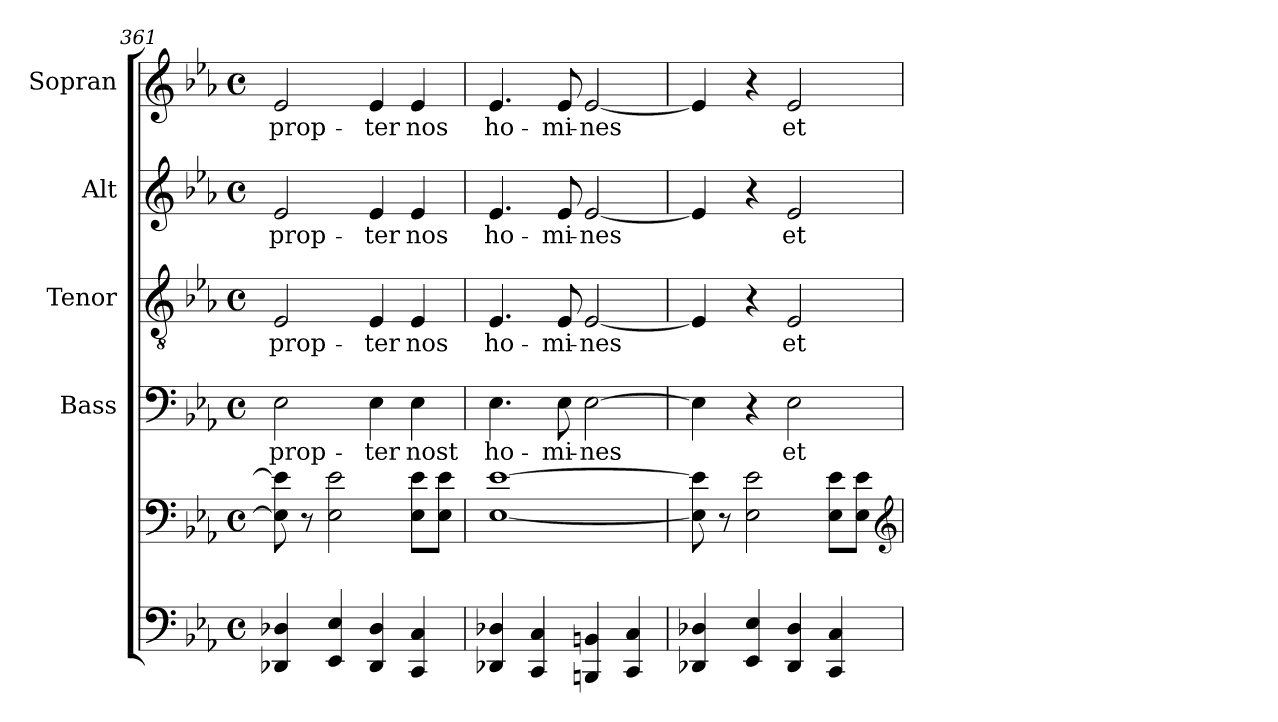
**kern	**kern	**kern	**text	**kern	**text	**kern	**text	**kern	**text
*part5	*part5	*part4	*part4	*part3	*part3	*part2	*part2	*part1	*part1
*staff6	*staff5	*staff4	*staff4	*staff3	*staff3	*staff2	*staff2	*staff1	*staff1
*	*	*I"Bass	*	*I"Tenor	*	*I"Alt	*	*I"Sopran	*
*	*	*I'B.	*	*I'T.	*	*I'A.	*	*I'S.	*
*clefF4	*clefF4	*clefF4	*	*clefGv2	*	*clefG2	*	*clefG2	*
*k[b-e-a-]	*k[b-e-a-]	*k[b-e-a-]	*	*k[b-e-a-]	*	*k[b-e-a-]	*	*k[b-e-a-]	*
*E-:	*E-:	*E-:	*	*E-:	*	*E-:	*	*E-:	*
*M4/4	*M4/4	*M4/4	*	*M4/4	*	*M4/4	*	*M4/4	*
*met(c)	*met(c)	*met(c)	*	*met(c)	*	*met(c)	*	*met(c)	*
=361	=361	=361	=361	=361	=361	=361	=361	=361	=361
!	!	!	!LO:LY:b	!	!LO:LY:b	!	!LO:LY:b	!	!LO:LY:b
4DD-X/ 4D-X/	8E-\] 8e-\]	2E-\	prop-	2E-/	prop-	2e-/	prop-	2e-/	prop-
.	8r	.	.	.	.	.	.	.	.
4EE-/ 4E-/	2E-\ 2e-\	.	.	.	.	.	.	.	.
!	!	!	!LO:LY:b	!	!LO:LY:b	!	!LO:LY:b	!	!LO:LY:b
4DD-/ 4D-/	.	4E-\	-ter	4E-/	-ter	4e-/	-ter	4e-/	-ter
!	!	!	!LO:LY:b	!	!LO:LY:b	!	!LO:LY:b	!	!LO:LY:b
4CC/ 4C/	8E-\ 8e-\L	4E-\	nost	4E-/	nos	4e-/	nos	4e-/	nos
.	8E-\ 8e-\J	.	.	.	.	.	.	.	.
!!LO:LB:g=z
=362	=362	=362	=362	=362	=362	=362	=362	=362	=362
!	!	!	!LO:LY:b	!	!LO:LY:b	!	!LO:LY:b	!	!LO:LY:b
4DD-X/ 4D-X/	[1E- [1e-	4.E-\	ho-	4.E-/	ho-	4.e-/	ho-	4.e-/	ho-
4CC/ 4C/	.	.	.	.	.	.	.	.	.
!	!	!	!LO:LY:b	!	!LO:LY:b	!	!LO:LY:b	!	!LO:LY:b
.	.	8E-\	-mi-	8E-/	-mi-	8e-/	-mi-	8e-/	-mi-
!	!	!	!LO:LY:b	!	!LO:LY:b	!	!LO:LY:b	!	!LO:LY:b
4BBBn/ 4BBn/	.	[2E-\	-nes	[2E-/	-nes	[2e-/	-nes	[2e-/	-nes
4CC/ 4C/	.	.	.	.	.	.	.	.	.
=363	=363	=363	=363	=363	=363	=363	=363	=363	=363
4DD-X/ 4D-X/	8E-\] 8e-\]	4E-\]	.	4E-/]	.	4e-/]	.	4e-/]	.
.	8r	.	.	.	.	.	.	.	.
4EE-/ 4E-/	2E-\ 2e-\	4r	.	4r	.	4r	.	4r	.
!	!	!	!LO:LY:b	!	!LO:LY:b	!	!LO:LY:b	!	!LO:LY:b
4DD-/ 4D-/	.	2E-\	et	2E-/	et	2e-/	et	2e-/	et
4CC/ 4C/	8E-\ 8e-\L	.	.	.	.	.	.	.	.
.	8E-\ 8e-\J	.	.	.	.	.	.	.	.
*	*clefG2	*	*	*	*	*	*	*	*
=	=	=	=	=	=	=	=	=	=
*-	*-	*-	*-	*-	*-	*-	*-	*-	*-
